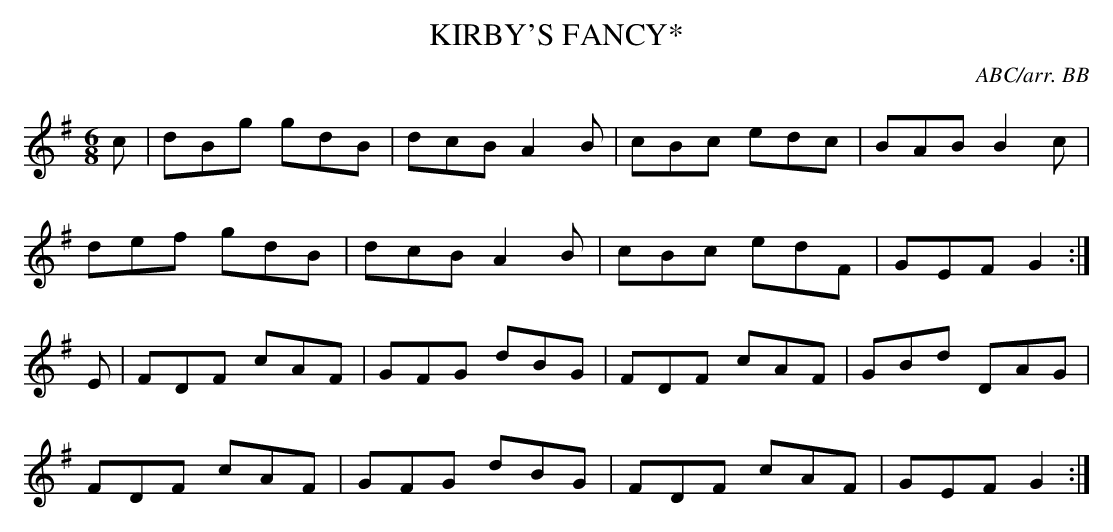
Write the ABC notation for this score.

X:1
T:KIRBY'S FANCY*
C:ABC/arr. BB
L:1/8
M:6/8
K:G
c|dBg gdB|dcB A2B|cBc edc|BAB B2c|
def gdB|dcB A2B|cBc edF|GEF G2:|
E|FDF cAF|GFG dBG|FDF cAF|GBd DAG|
FDF cAF|GFG dBG|FDF cAF|GEF G2:|
